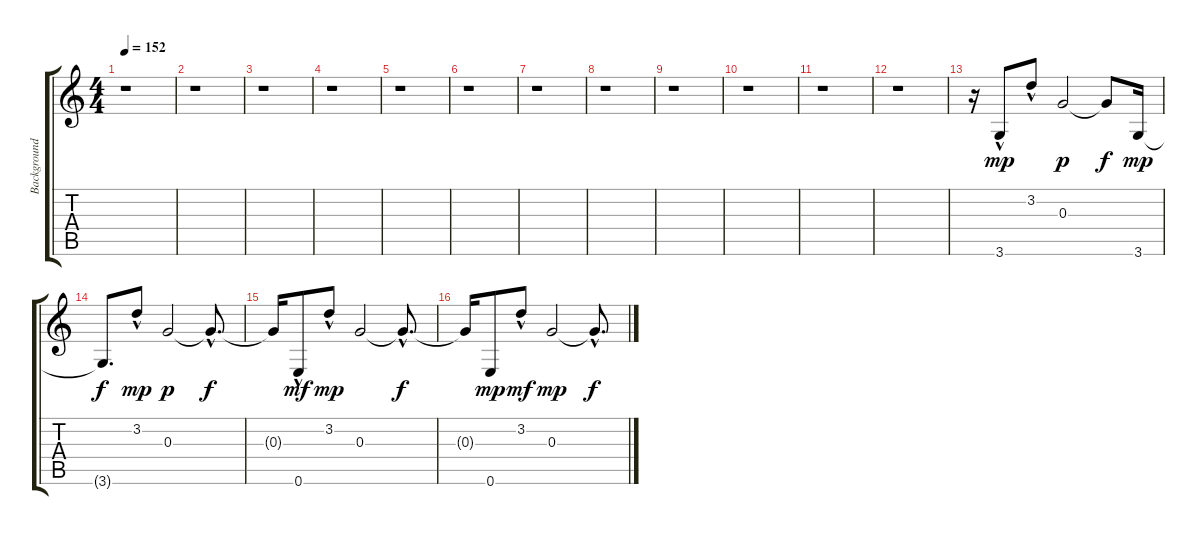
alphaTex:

\track ("Background Guitar" "Background") {instrument electricguitarjazz}
\staff {score tabs}
\tuning (E4 B3 G3 D3 A2 E2) {hide}
\ts (4 4)
\tempo 152
\clef g2
\ks c
r.1{dy f} |
r.1 |
r.1 |
r.1 |
r.1 |
r.1 |
r.1 |
r.1 |
r.1 |
r.1 |
r.1 |
r.1 |
r.16 3.6{hac}.8{dy mp} 3.2{hac}.8 0.3.2{dy p} 0.3{t}.8{dy f} 3.6.16{dy mp} |
3.6{t}.8{d dy f} 3.2{hac}.8{dy mp} 0.3.2{dy p} 0.3{hac t}.8{d dy f} |
0.3{t}.16 0.6{hac}.8{dy mf} 3.2{hac}.8{dy mp} 0.3.2 0.3{hac t}.8{d dy f} |
0.3{t}.16 0.6.8{dy mp} 3.2{hac}.8{dy mf} 0.3.2{dy mp} 0.3{hac t}.8{d dy f}
